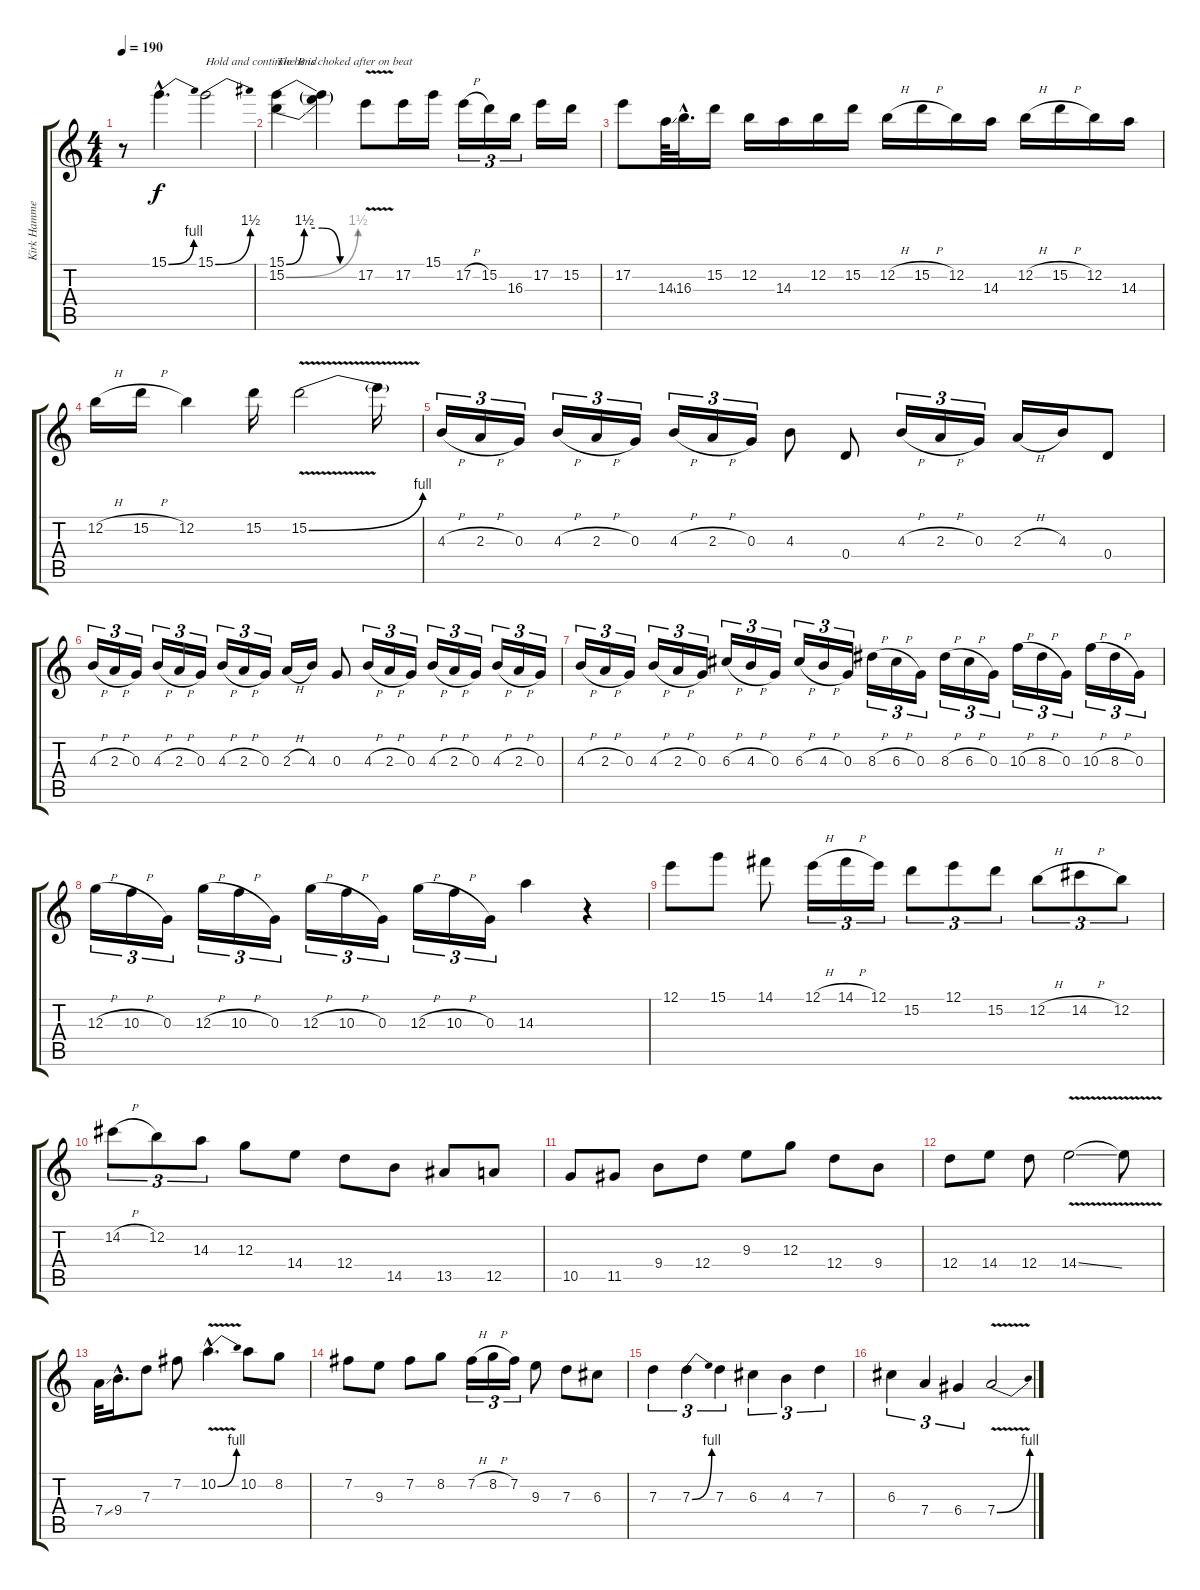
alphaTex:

\track ("Kirk Hammett" "Kirk Hamme") {instrument overdrivenguitar}
\staff {score tabs}
\tuning (E4 B3 G3 D3 A2 E2) {hide}
\ts (4 4)
\tempo 190
\clef g2
\ks c
r.8{dy f} 15.1{be (bend 0 0 60 4) hac}.4{d} 15.1{be (bend 0 0 60 6)}.2{txt "Hold and continue bend"} |
(15.1{be (custom 0 0 15 6 30 6 45 0 60 0)} 15.2{be (bend 0 0 60 6)}).4{txt "The B is choked after on beat"} (15.1{t} 15.2{t}).4 17.2{v}.8 17.2.16 15.1.16 17.2{h}.16{tu (3 2)} 15.2.16{tu (3 2)} 16.3.16{tu (3 2)} 17.2.16 15.2.16 |
17.2.8 14.3{ss}.64 16.3{hac}.32{d} 15.2.16 12.2.16 14.3.16 12.2.16 15.2.16 12.2{h}.16 15.2{h}.16 12.2.16 14.3.16 12.2{h}.16 15.2{h}.16 12.2.16 14.3.16 |
12.2{h}.16 15.2{h}.16 12.2.4 15.2.16 15.2{be (bend 0 0 60 4) v}.2 15.2{t}.16 |
4.3{h}.16{tu (3 2)} 2.3{h}.16{tu (3 2)} 0.3.16{tu (3 2)} 4.3{h}.16{tu (3 2)} 2.3{h}.16{tu (3 2)} 0.3.16{tu (3 2)} 4.3{h}.16{tu (3 2)} 2.3{h}.16{tu (3 2)} 0.3.16{tu (3 2)} 4.3.8 0.4.8 4.3{h}.16{tu (3 2)} 2.3{h}.16{tu (3 2)} 0.3.16{tu (3 2)} 2.3{h}.16 4.3.16 0.4.8 |
4.3{h}.16{tu (3 2)} 2.3{h}.16{tu (3 2)} 0.3.16{tu (3 2)} 4.3{h}.16{tu (3 2)} 2.3{h}.16{tu (3 2)} 0.3.16{tu (3 2)} 4.3{h}.16{tu (3 2)} 2.3{h}.16{tu (3 2)} 0.3.16{tu (3 2)} 2.3{h}.16 4.3.16 0.3.8 4.3{h}.16{tu (3 2)} 2.3{h}.16{tu (3 2)} 0.3.16{tu (3 2)} 4.3{h}.16{tu (3 2)} 2.3{h}.16{tu (3 2)} 0.3.16{tu (3 2)} 4.3{h}.16{tu (3 2)} 2.3{h}.16{tu (3 2)} 0.3.16{tu (3 2)} |
4.3{h}.16{tu (3 2)} 2.3{h}.16{tu (3 2)} 0.3.16{tu (3 2)} 4.3{h}.16{tu (3 2)} 2.3{h}.16{tu (3 2)} 0.3.16{tu (3 2)} 6.3{h}.16{tu (3 2)} 4.3{h}.16{tu (3 2)} 0.3.16{tu (3 2)} 6.3{h}.16{tu (3 2)} 4.3{h}.16{tu (3 2)} 0.3.16{tu (3 2)} 8.3{h}.16{tu (3 2)} 6.3{h}.16{tu (3 2)} 0.3.16{tu (3 2)} 8.3{h}.16{tu (3 2)} 6.3{h}.16{tu (3 2)} 0.3.16{tu (3 2)} 10.3{h}.16{tu (3 2)} 8.3{h}.16{tu (3 2)} 0.3.16{tu (3 2)} 10.3{h}.16{tu (3 2)} 8.3{h}.16{tu (3 2)} 0.3.16{tu (3 2)} |
12.3{h}.16{tu (3 2)} 10.3{h}.16{tu (3 2)} 0.3.16{tu (3 2)} 12.3{h}.16{tu (3 2)} 10.3{h}.16{tu (3 2)} 0.3.16{tu (3 2)} 12.3{h}.16{tu (3 2)} 10.3{h}.16{tu (3 2)} 0.3.16{tu (3 2)} 12.3{h}.16{tu (3 2)} 10.3{h}.16{tu (3 2)} 0.3.16{tu (3 2)} 14.3.4 r.4 |
12.1.8 15.1.8 14.1.8 12.1{h}.16{tu (3 2)} 14.1{h}.16{tu (3 2)} 12.1.16{tu (3 2)} 15.2.8{tu (3 2)} 12.1.8{tu (3 2)} 15.2.8{tu (3 2)} 12.2{h}.8{tu (3 2)} 14.2{h}.8{tu (3 2)} 12.2.8{tu (3 2)} |
14.2{h}.8{tu (3 2)} 12.2.8{tu (3 2)} 14.3.8{tu (3 2)} 12.3.8 14.4.8 12.4.8 14.5.8 13.5.8 12.5.8 |
10.5.8 11.5.8 9.4.8 12.4.8 9.3.8 12.3.8 12.4.8 9.4.8 |
12.4.8 14.4.8 12.4.8 14.4{v ss}.2 14.4{t}.8 |
7.4{ss}.32 9.4{hac}.16{d} 7.3.8 7.2.8 10.2{be (bend 0 0 60 4) v hac}.4{d} 10.2.8 8.2.8 |
7.2.8 9.3.8 7.2.8 8.2.8 7.2{h}.16{tu (3 2)} 8.2{h}.16{tu (3 2)} 7.2.16{tu (3 2)} 9.3.8 7.3.8 6.3.8 |
7.3.4{tu (3 2)} 7.3{be (bend 0 0 60 4)}.4{tu (3 2)} 7.3.4{tu (3 2)} 6.3.4{tu (3 2)} 4.3.4{tu (3 2)} 7.3.4{tu (3 2)} |
6.3.4{tu (3 2)} 7.4.4{tu (3 2)} 6.4.4{tu (3 2)} 7.4{be (bend 0 0 60 4) v}.2
